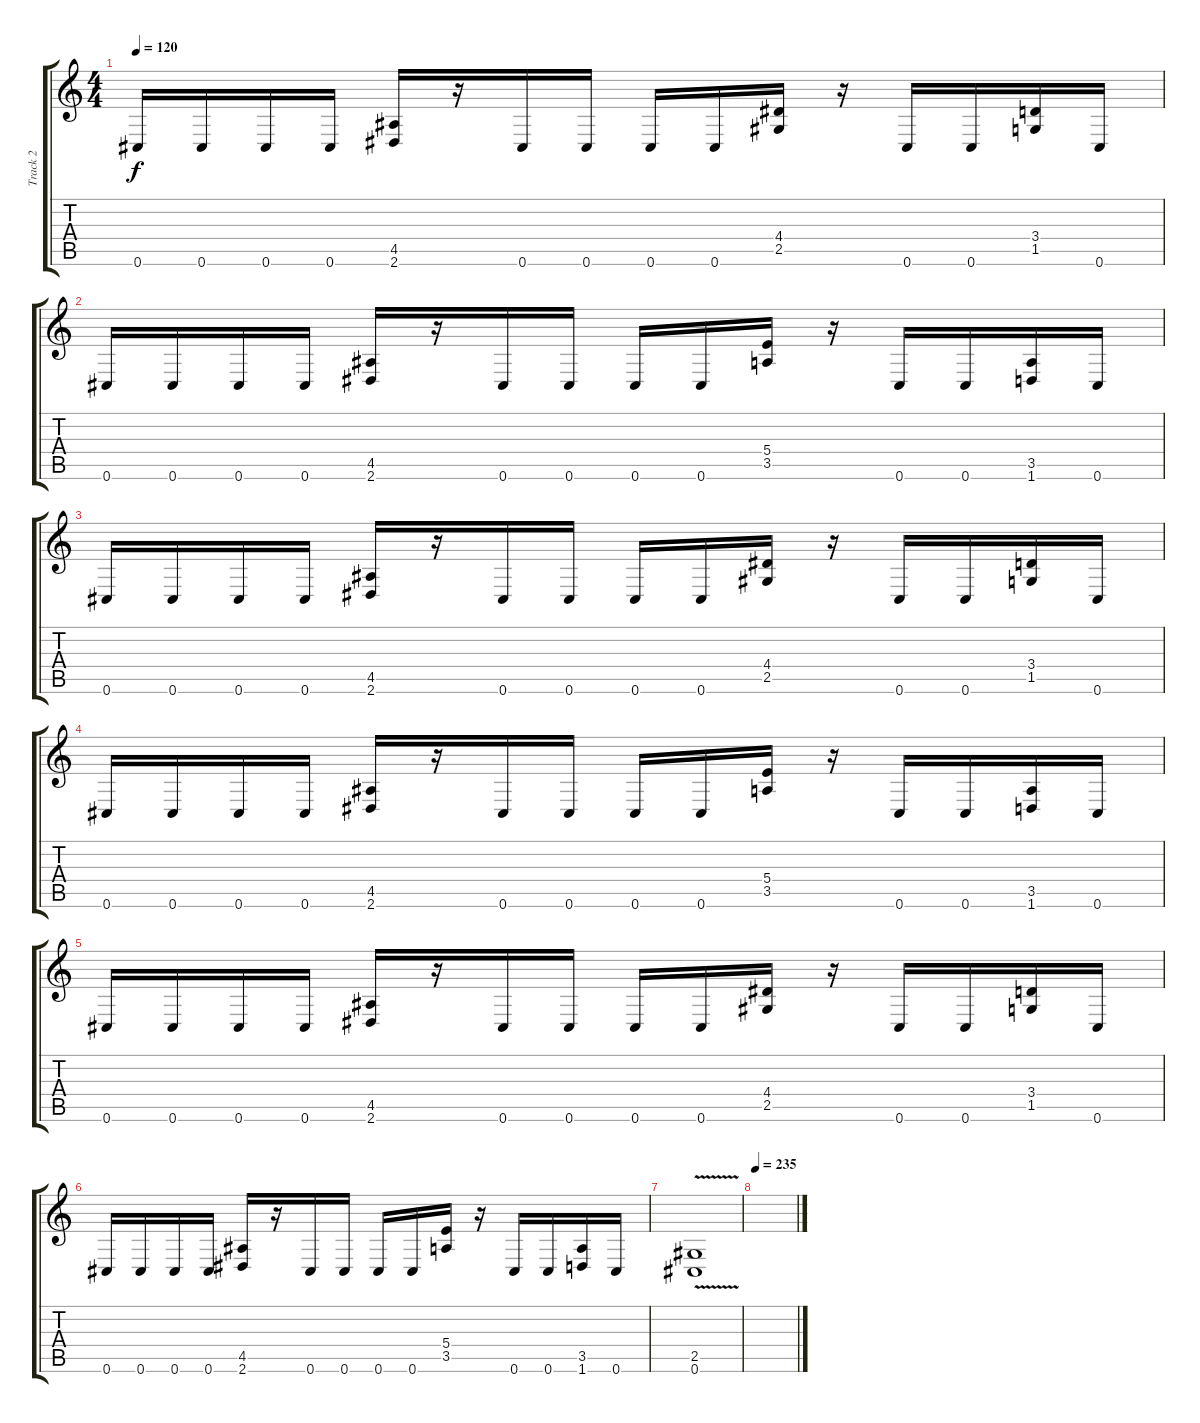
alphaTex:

\track ("Track 2" "Track 2") {instrument overdrivenguitar}
\staff {score tabs}
\tuning (Db4 Ab3 E3 B2 Gb2 Db2) {hide}
\ts (4 4)
\tempo 120
\clef g2
\ks c
0.6.16{dy f} 0.6.16 0.6.16 0.6.16 (4.5 2.6).16 r.16 0.6.16 0.6.16 0.6.16 0.6.16 (4.4 2.5).16 r.16 0.6.16 0.6.16 (3.4 1.5).16 0.6.16 |
0.6.16 0.6.16 0.6.16 0.6.16 (4.5 2.6).16 r.16 0.6.16 0.6.16 0.6.16 0.6.16 (5.4 3.5).16 r.16 0.6.16 0.6.16 (3.5 1.6).16 0.6.16 |
0.6.16 0.6.16 0.6.16 0.6.16 (4.5 2.6).16 r.16 0.6.16 0.6.16 0.6.16 0.6.16 (4.4 2.5).16 r.16 0.6.16 0.6.16 (3.4 1.5).16 0.6.16 |
0.6.16 0.6.16 0.6.16 0.6.16 (4.5 2.6).16 r.16 0.6.16 0.6.16 0.6.16 0.6.16 (5.4 3.5).16 r.16 0.6.16 0.6.16 (3.5 1.6).16 0.6.16 |
0.6.16 0.6.16 0.6.16 0.6.16 (4.5 2.6).16 r.16 0.6.16 0.6.16 0.6.16 0.6.16 (4.4 2.5).16 r.16 0.6.16 0.6.16 (3.4 1.5).16 0.6.16 |
0.6.16 0.6.16 0.6.16 0.6.16 (4.5 2.6).16 r.16 0.6.16 0.6.16 0.6.16 0.6.16 (5.4 3.5).16 r.16 0.6.16 0.6.16 (3.5 1.6).16 0.6.16 |
(2.5{v} 0.6).1 |
\tempo 235
